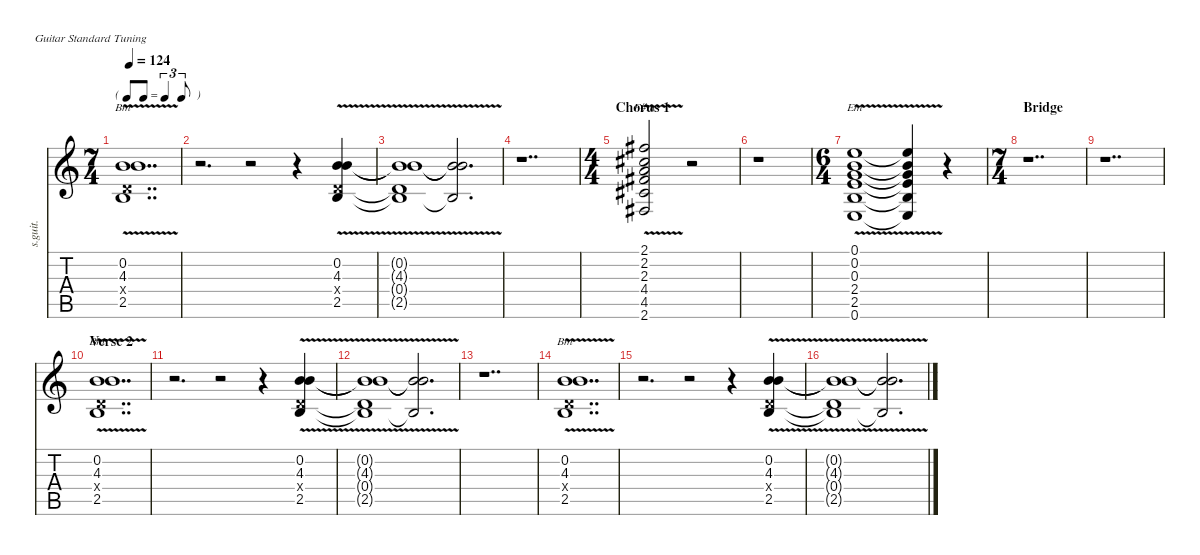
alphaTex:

\defaultSystemsLayout 4
\hideDynamics
\bracketExtendMode nobrackets
\track ("David Gilmour | Fender Stratocaster | Rhythm Guitar" "s.guit.") {instrument electricguitarclean}
\staff {score tabs}
\tuning (E4 B3 G3 D3 A2 E2)
\chord ("Bm" 3 1 2 2 0 x) {showdiagram false}
\chord ("F#m" 3 1 2 2 0 x) {showdiagram false}
\chord ("Em" 3 1 2 2 0 x) {showdiagram false}
\ts (7 4)
\tf triplet8th
\tempo 124
\clef g2
\ks c
(0.2{v} 4.3{v} 0.4{x} 2.5{v}).1{dd ch "Bm" dy mf} |
r.2{d} r.2 r.4 (0.2{v} 4.3{v} 0.4{v x} 2.5{v}).4 |
(0.2{v t} 4.3{v t} 0.4{v t} 2.5{v t}).1 (0.2{v t} 4.3{v t} 2.5{v t}).2{d} |
r.1{dd} |
\ts (4 4)
\beaming (8 2 2 2 2)
\section ("" "Chorus 1")
(2.1{v acc #} 2.2{v acc #} 2.3{v} 4.4{v acc #} 4.5{v acc #} 2.6{v acc #}).2{ch "F#m"} r.2 |
r.1 |
\ts (6 4)
\beaming (8 2 2 2 2)
(0.1{v} 0.2{v} 0.3{v} 2.4{v} 2.5{v} 0.6{v}).1{ch "Em"} (0.1{v t} 0.2{v t} 0.3{v t} 2.4{v t} 2.5{v t} 0.6{v t}).4 r.4 |
\ts (7 4)
\beaming (8 2 2 2 2)
\section ("" "Bridge")
r.1{dd} |
r.1{dd} |
\section ("" "Verse 2")
(0.2{v} 4.3{v} 0.4{x} 2.5{v}).1{dd ch "Bm"} |
r.2{d} r.2 r.4 (0.2{v} 4.3{v} 0.4{v x} 2.5{v}).4 |
(0.2{v t} 4.3{v t} 0.4{v t} 2.5{v t}).1 (0.2{v t} 4.3{v t} 2.5{v t}).2{d} |
r.1{dd} |
(0.2{v} 4.3{v} 0.4{x} 2.5{v}).1{dd ch "Bm"} |
r.2{d} r.2 r.4 (0.2{v} 4.3{v} 0.4{v x} 2.5{v}).4 |
(0.2{v t} 4.3{v t} 0.4{v t} 2.5{v t}).1 (0.2{v t} 4.3{v t} 2.5{v t}).2{d}
